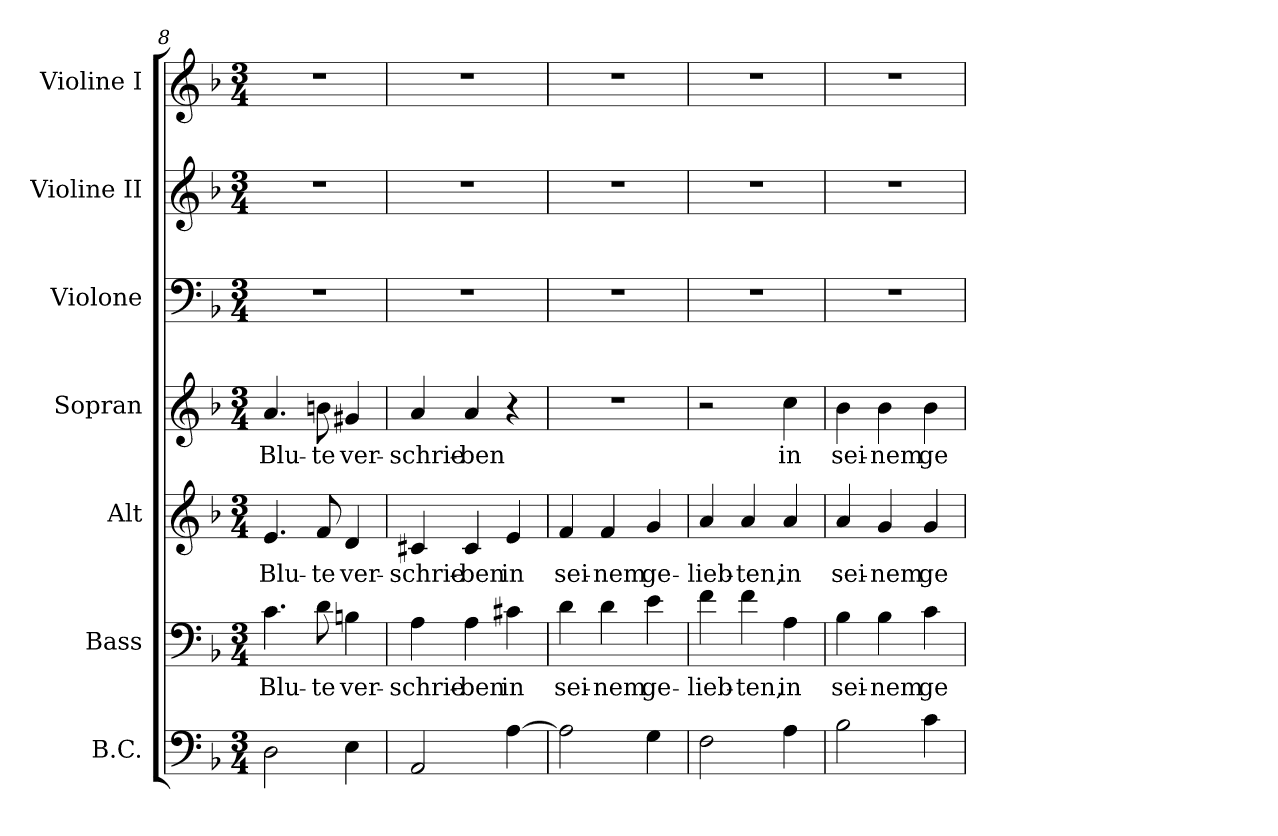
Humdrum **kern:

**kern	**kern	**text	**kern	**text	**kern	**text	**kern	**kern	**kern
*part7	*part6	*part6	*part5	*part5	*part4	*part4	*part3	*part2	*part1
*staff7	*staff6	*staff6	*staff5	*staff5	*staff4	*staff4	*staff3	*staff2	*staff1
*I"B.C.	*I"Bass	*	*I"Alt	*	*I"Sopran	*	*I"Violone	*I"Violine II	*I"Violine I
*	*I'B.	*	*I'A.	*	*I'S.	*	*	*I'Vln. II	*I'Vln. I
*clefF4	*clefF4	*	*clefG2	*	*clefG2	*	*clefF4	*clefG2	*clefG2
*k[b-]	*k[b-]	*	*k[b-]	*	*k[b-]	*	*k[b-]	*k[b-]	*k[b-]
*F:	*F:	*	*F:	*	*F:	*	*F:	*F:	*F:
*M3/4	*M3/4	*	*M3/4	*	*M3/4	*	*M3/4	*M3/4	*M3/4
=8	=8	=8	=8	=8	=8	=8	=8	=8	=8
!	!	!LO:LY:b:color=#000000	!	!	!	!	!	!	!
!	!	!	!	!LO:LY:b:color=#000000	!	!	!	!	!
!	!	!	!	!	!	!LO:LY:b:color=#000000	!LO:N:vis=1	!LO:N:vis=1	!LO:N:vis=1
2Di\	4.ci\	Blu-	4.ei/	Blu-	4.ai/	Blu-	2.r	2.r	2.r
!	!	!LO:LY:b:color=#000000	!	!	!	!	!	!	!
!	!	!	!	!LO:LY:b:color=#000000	!	!	!	!	!
!	!	!	!	!	!	!LO:LY:b:color=#000000	!	!	!
.	8di\	-te	8fi/	-te	8bni\	-te	.	.	.
!	!	!LO:LY:b:color=#000000	!	!	!	!	!	!	!
!	!	!	!	!LO:LY:b:color=#000000	!	!	!	!	!
!	!	!	!	!	!	!LO:LY:b:color=#000000	!	!	!
4Ei\	4Bni\	ver-	4di/	ver-	4g#Xi/	ver-	.	.	.
=9	=9	=9	=9	=9	=9	=9	=9	=9	=9
!	!	!LO:LY:b:color=#000000	!	!	!	!	!	!	!
!	!	!	!	!LO:LY:b:color=#000000	!	!	!	!	!
!	!	!	!	!	!	!LO:LY:b:color=#000000	!LO:N:vis=1	!LO:N:vis=1	!LO:N:vis=1
2AAi/	4Ai\	-schrie-	4c#Xi/	-schrie-	4ai/	-schrie-	2.r	2.r	2.r
!	!	!LO:LY:b:color=#000000	!	!	!	!	!	!	!
!	!	!	!	!LO:LY:b:color=#000000	!	!	!	!	!
!	!	!	!	!	!	!LO:LY:b:color=#000000	!	!	!
.	4Ai\	-ben	4c#i/	-ben	4ai/	-ben	.	.	.
!	!	!LO:LY:b:color=#000000	!	!	!	!	!	!	!
!	!	!	!	!LO:LY:b:color=#000000	!	!	!	!	!
[4Ai\	4c#Xi\	in	4ei/	in	4r	.	.	.	.
=10	=10	=10	=10	=10	=10	=10	=10	=10	=10
!	!	!LO:LY:b:color=#000000	!	!	!	!	!	!	!
!	!	!	!	!LO:LY:b:color=#000000	!LO:N:vis=1	!	!LO:N:vis=1	!LO:N:vis=1	!LO:N:vis=1
2Ai\]	4di\	sei-	4fi/	sei-	2.r	.	2.r	2.r	2.r
!	!	!LO:LY:b:color=#000000	!	!	!	!	!	!	!
!	!	!	!	!LO:LY:b:color=#000000	!	!	!	!	!
.	4di\	-nem	4fi/	-nem	.	.	.	.	.
!	!	!LO:LY:b:color=#000000	!	!	!	!	!	!	!
!	!	!	!	!LO:LY:b:color=#000000	!	!	!	!	!
4Gi\	4ei\	ge-	4gi/	ge-	.	.	.	.	.
=11	=11	=11	=11	=11	=11	=11	=11	=11	=11
!	!	!LO:LY:b:color=#000000	!	!	!	!	!	!	!
!	!	!	!	!LO:LY:b:color=#000000	!	!	!LO:N:vis=1	!LO:N:vis=1	!LO:N:vis=1
2Fi\	4fi\	-lieb-	4ai/	-lieb-	2r	.	2.r	2.r	2.r
!	!	!LO:LY:b:color=#000000	!	!	!	!	!	!	!
!	!	!	!	!LO:LY:b:color=#000000	!	!	!	!	!
.	4fi\	-ten,	4ai/	-ten,	.	.	.	.	.
!	!	!LO:LY:b:color=#000000	!	!	!	!	!	!	!
!	!	!	!	!LO:LY:b:color=#000000	!	!	!	!	!
!	!	!	!	!	!	!LO:LY:b:color=#000000	!	!	!
4Ai\	4Ai\	in	4ai/	in	4cci\	in	.	.	.
=12	=12	=12	=12	=12	=12	=12	=12	=12	=12
!	!	!LO:LY:b:color=#000000	!	!	!	!	!	!	!
!	!	!	!	!LO:LY:b:color=#000000	!	!	!	!	!
!	!	!	!	!	!	!LO:LY:b:color=#000000	!LO:N:vis=1	!LO:N:vis=1	!LO:N:vis=1
2B-i\	4B-i\	sei-	4ai/	sei-	4b-i\	sei-	2.r	2.r	2.r
!	!	!LO:LY:b:color=#000000	!	!	!	!	!	!	!
!	!	!	!	!LO:LY:b:color=#000000	!	!	!	!	!
!	!	!	!	!	!	!LO:LY:b:color=#000000	!	!	!
.	4B-i\	-nem	4gi/	-nem	4b-i\	-nem	.	.	.
!	!	!LO:LY:b:color=#000000	!	!	!	!	!	!	!
!	!	!	!	!LO:LY:b:color=#000000	!	!	!	!	!
!	!	!	!	!	!	!LO:LY:b:color=#000000	!	!	!
4ci\	4ci\	ge-	4gi/	ge-	4b-i\	ge-	.	.	.
=	=	=	=	=	=	=	=	=	=
*-	*-	*-	*-	*-	*-	*-	*-	*-	*-
